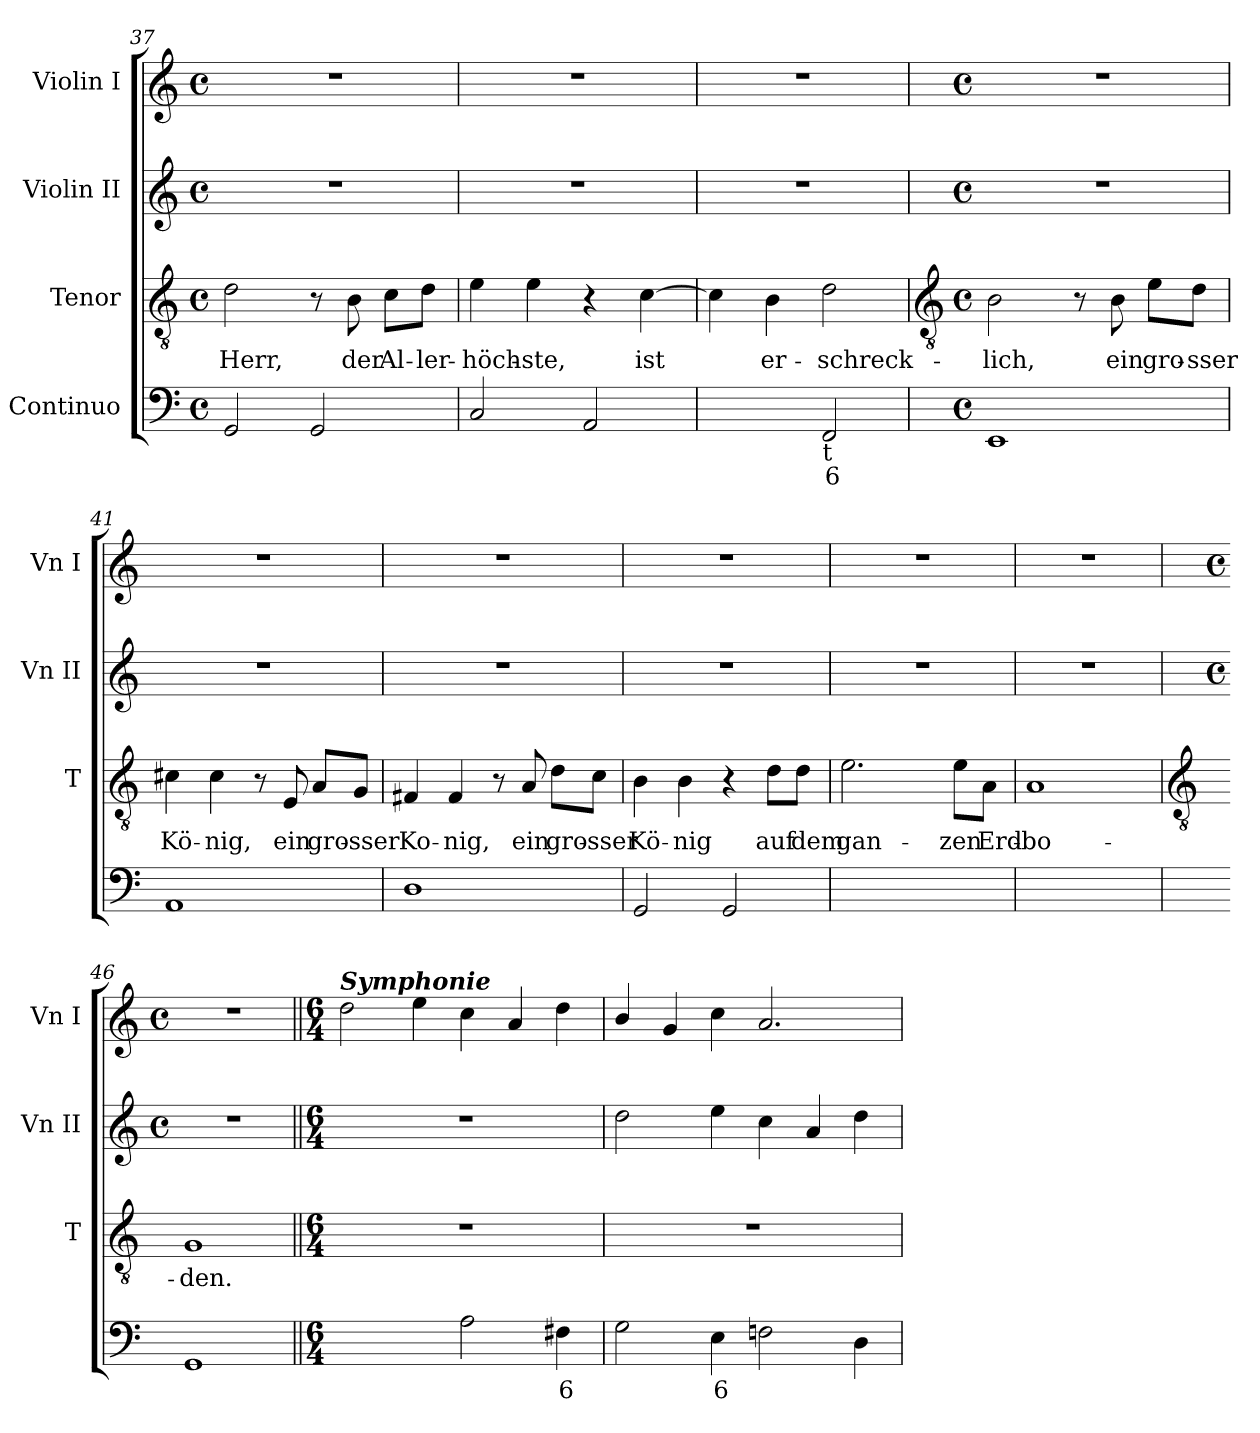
**kern	**text	**kern	**text	**kern	**kern
*part4	*part4	*part3	*part3	*part2	*part1
*staff4	*staff4	*staff3	*staff3	*staff2	*staff1
*I"Continuo	*	*I"Tenor	*	*I"Violin II	*I"Violin I
*	*	*I'T	*	*I'Vn II	*I'Vn I
*clefF4	*	*clefGv2	*	*clefG2	*clefG2
*k[]	*	*k[]	*	*k[]	*k[]
*C:	*	*C:	*	*C:	*C:
*M4/4	*	*M4/4	*	*M4/4	*M4/4
*met(c)	*	*met(c)	*	*met(c)	*met(c)
=37	=37	=37	=37	=37	=37
!	!	!	!LO:LY:b	!	!
2GG	.	2d	Herr,	1r	1r
2GG	.	8r	.	.	.
!	!	!	!LO:LY:b	!	!
.	.	8B	der	.	.
!	!	!	!LO:LY:b	!	!
.	.	8c\L	Al-	.	.
!	!	!	!LO:LY:b	!	!
.	.	8d\J	-ler-	.	.
=38	=38	=38	=38	=38	=38
!	!	!	!LO:LY:b	!	!
2C	.	4e	-höch-	1r	1r
!	!	!	!LO:LY:b	!	!
.	.	4e	-ste,	.	.
2AA	.	4r	.	.	.
!	!	!	!LO:LY:b	!	!
.	.	[4c	ist	.	.
=39	=39	=39	=39	=39	=39
!	!LO:LY:b	!	!	!	!
[4GGyy	4	4c]	.	1r	1r
!	!LO:LY:b	!	!LO:LY:b	!	!
4GGyy]	3	4B	er-	.	.
!LO:TX:b:t=t	!	!	!	!	!
!	!LO:LY:b	!	!LO:LY:b	!	!
2FF	6	2d	-schreck-	.	.
!!LO:LB:g=z
=40	=40	=40	=40	=40	=40
*	*	*clefGv2	*	*	*
*M4/4	*	*M4/4	*	*M4/4	*M4/4
*met(c)	*	*met(c)	*	*met(c)	*met(c)
!	!	!	!LO:LY:b	!	!
1EE	.	2B	-lich,	1r	1r
.	.	8r	.	.	.
!	!	!	!LO:LY:b	!	!
.	.	8B	ein	.	.
!	!	!	!LO:LY:b	!	!
.	.	8e\L	gro-	.	.
!	!	!	!LO:LY:b	!	!
.	.	8d\J	-sser	.	.
=41	=41	=41	=41	=41	=41
!	!	!	!LO:LY:b	!	!
1AA	.	4c#X	Kö-	1r	1r
!	!	!	!LO:LY:b	!	!
.	.	4c#	-nig,	.	.
.	.	8r	.	.	.
!	!	!	!LO:LY:b	!	!
.	.	8E	ein	.	.
!	!	!	!LO:LY:b	!	!
.	.	8A/L	gro-	.	.
!	!	!	!LO:LY:b	!	!
.	.	8G/J	-sser	.	.
=42	=42	=42	=42	=42	=42
!	!	!	!LO:LY:b	!	!
1D	.	4F#X	Ko-	1r	1r
!	!	!	!LO:LY:b	!	!
.	.	4F#	-nig,	.	.
.	.	8r	.	.	.
!	!	!	!LO:LY:b	!	!
.	.	8A	ein	.	.
!	!	!	!LO:LY:b	!	!
.	.	8d\L	gro-	.	.
!	!	!	!LO:LY:b	!	!
.	.	8c\J	-sser	.	.
=43	=43	=43	=43	=43	=43
!	!	!	!LO:LY:b	!	!
2GG	.	4B	Kö-	1r	1r
!	!	!	!LO:LY:b	!	!
.	.	4B	-nig	.	.
2GG	.	4r	.	.	.
!	!	!	!LO:LY:b	!	!
.	.	8d\L	auf	.	.
!	!	!	!LO:LY:b	!	!
.	.	8d\J	dem	.	.
=44	=44	=44	=44	=44	=44
!	!LO:LY:b	!	!LO:LY:b	!	!
[2Cyy	5	2.e	gan-	1r	1r
!	!LO:LY:b	!	!	!	!
2Cyy]	6	.	.	.	.
!	!	!	!LO:LY:b	!	!
.	.	8e\L	-zen	.	.
!	!	!	!LO:LY:b	!	!
.	.	8A\J	Erd-	.	.
=45	=45	=45	=45	=45	=45
!	!LO:LY:b	!	!LO:LY:b	!	!
[2Dyy	4	1A	-bo-	1r	1r
2Dyy]	.	.	.	.	.
!!LO:LB:g=z
=46	=46	=46	=46	=46	=46
*	*	*clefGv2	*	*	*
*	*	*	*	*k[]	*k[]
*	*	*	*	*C:	*C:
*	*	*	*	*M4/4	*M4/4
*	*	*	*	*met(c)	*met(c)
!	!	!	!LO:LY:b	!	!
1GG	.	1G	-den.	1r	1r
=47||	=47||	=47||	=47||	=47||	=47||
*M6/4	*	*M6/4	*	*M6/4	*M6/4
!	!	!	!	!	!LO:TX:a:Bi:t=Symphonie
!	!LO:LY:b	!LO:N:vis=1	!	!	!
[2Gyy	5	1.r	.	1.r	2dd
!	!LO:LY:b	!	!	!	!
4Gyy]	6	.	.	.	4ee
2A	.	.	.	.	4cc
.	.	.	.	.	4a
!	!LO:LY:b	!	!	!	!
4F#X	6	.	.	.	4dd
=48	=48	=48	=48	=48	=48
!	!	!LO:N:vis=1	!	!	!
2G	.	1.r	.	2dd	4b/
.	.	.	.	.	4g
!	!LO:LY:b	!	!	!	!
4E	6	.	.	4ee	4cc
2Fn	.	.	.	4cc	2.a
.	.	.	.	4a	.
4D	.	.	.	4dd	.
=	=	=	=	=	=
*-	*-	*-	*-	*-	*-
